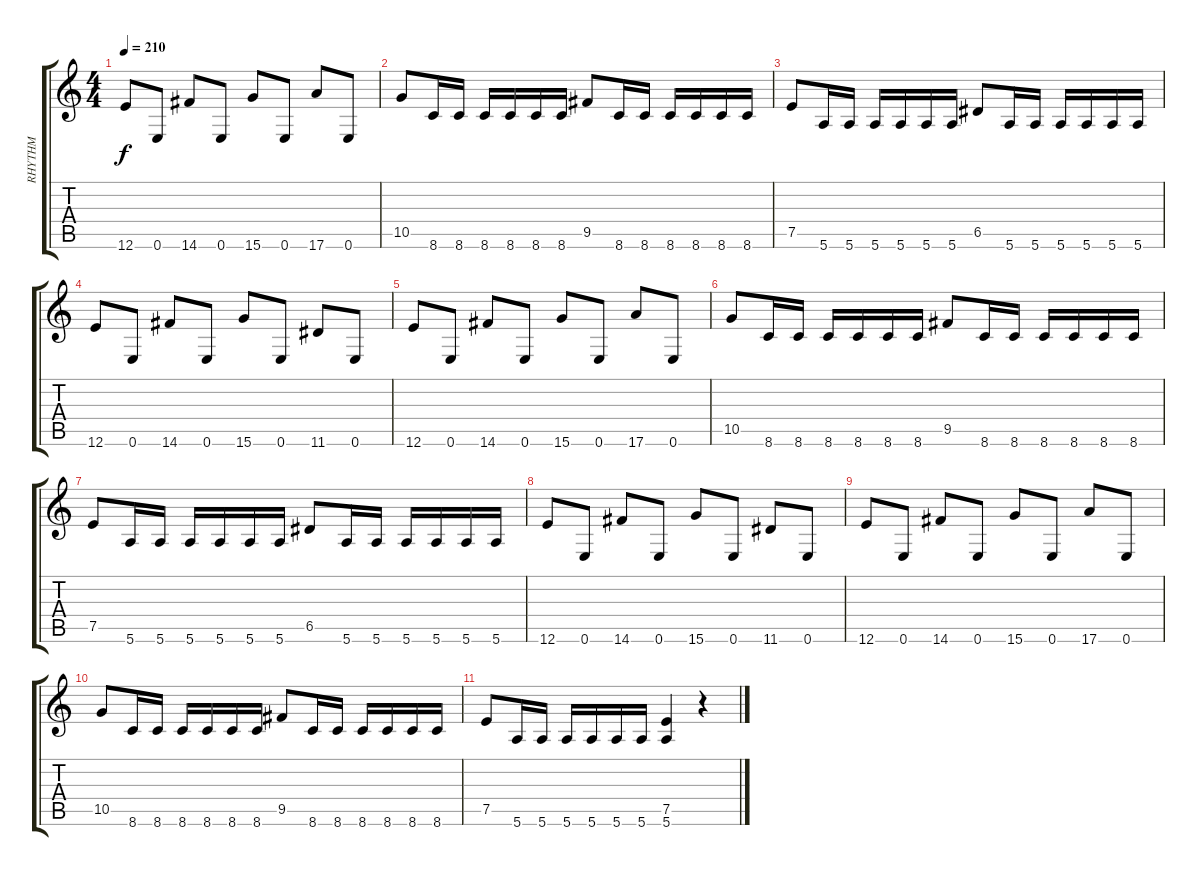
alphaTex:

\track ("RHYTHM" "RHYTHM") {instrument distortionguitar}
\staff {score tabs}
\tuning (E4 B3 G3 D3 A2 E2) {hide}
\ts (4 4)
\tempo 210
\clef g2
\ks c
12.6.8{dy f} 0.6.8 14.6.8 0.6.8 15.6.8 0.6.8 17.6.8 0.6.8 |
10.5.8 8.6.16 8.6.16 8.6.16 8.6.16 8.6.16 8.6.16 9.5.8 8.6.16 8.6.16 8.6.16 8.6.16 8.6.16 8.6.16 |
7.5.8 5.6.16 5.6.16 5.6.16 5.6.16 5.6.16 5.6.16 6.5.8 5.6.16 5.6.16 5.6.16 5.6.16 5.6.16 5.6.16 |
12.6.8 0.6.8 14.6.8 0.6.8 15.6.8 0.6.8 11.6.8 0.6.8 |
12.6.8 0.6.8 14.6.8 0.6.8 15.6.8 0.6.8 17.6.8 0.6.8 |
10.5.8 8.6.16 8.6.16 8.6.16 8.6.16 8.6.16 8.6.16 9.5.8 8.6.16 8.6.16 8.6.16 8.6.16 8.6.16 8.6.16 |
7.5.8 5.6.16 5.6.16 5.6.16 5.6.16 5.6.16 5.6.16 6.5.8 5.6.16 5.6.16 5.6.16 5.6.16 5.6.16 5.6.16 |
12.6.8 0.6.8 14.6.8 0.6.8 15.6.8 0.6.8 11.6.8 0.6.8 |
12.6.8 0.6.8 14.6.8 0.6.8 15.6.8 0.6.8 17.6.8 0.6.8 |
10.5.8 8.6.16 8.6.16 8.6.16 8.6.16 8.6.16 8.6.16 9.5.8 8.6.16 8.6.16 8.6.16 8.6.16 8.6.16 8.6.16 |
7.5.8 5.6.16 5.6.16 5.6.16 5.6.16 5.6.16 5.6.16 (7.5 5.6).4 r.4
